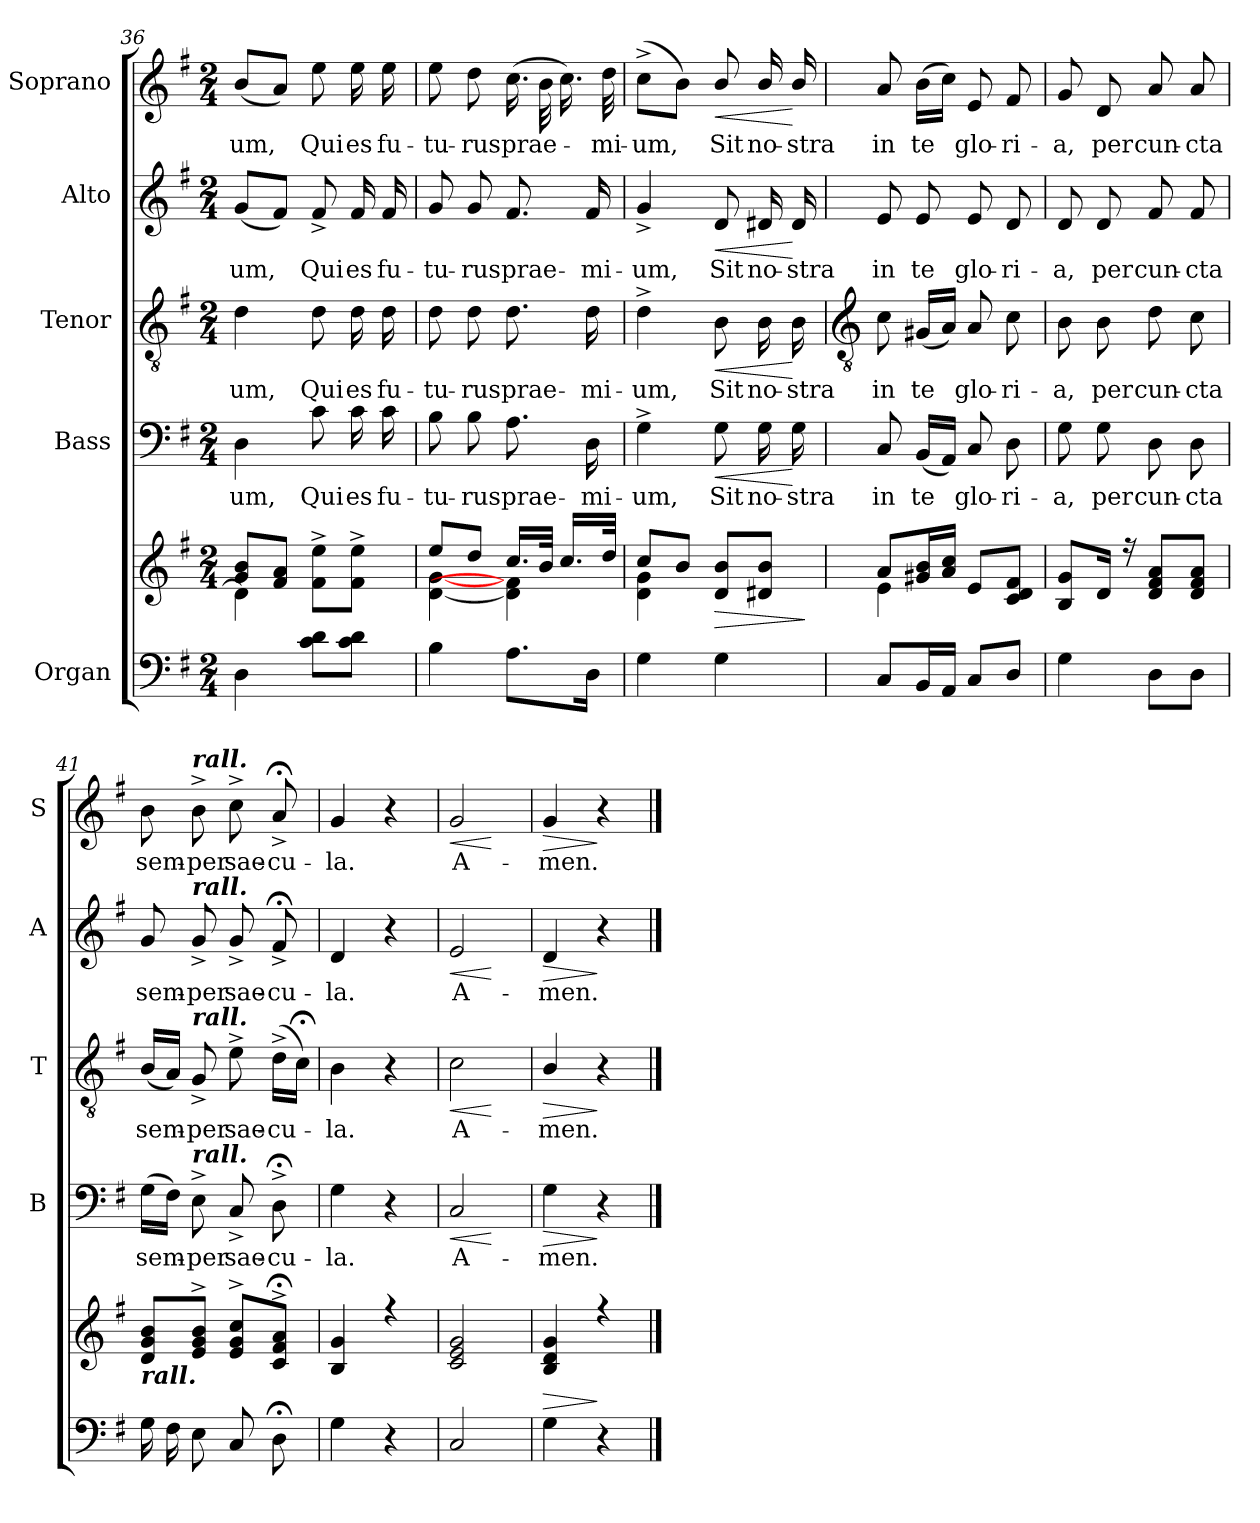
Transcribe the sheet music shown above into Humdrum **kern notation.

**kern	**kern	**dynam	**kern	**text	**dynam	**kern	**text	**dynam	**kern	**text	**dynam	**kern	**text	**dynam
*part5	*part5	*part5	*part4	*part4	*part4	*part3	*part3	*part3	*part2	*part2	*part2	*part1	*part1	*part1
*staff6	*staff5	*staff5/6	*staff4	*staff4	*staff4	*staff3	*staff3	*staff3	*staff2	*staff2	*staff2	*staff1	*staff1	*staff1
*I"Organ	*	*	*I"Bass	*	*	*I"Tenor	*	*	*I"Alto	*	*	*I"Soprano	*	*
*	*	*	*I'B	*	*	*I'T	*	*	*I'A	*	*	*I'S	*	*
*clefF4	*clefG2	*	*clefF4	*	*	*clefGv2	*	*	*clefG2	*	*	*clefG2	*	*
*k[f#]	*k[f#]	*	*k[f#]	*	*	*k[f#]	*	*	*k[f#]	*	*	*k[f#]	*	*
*G:	*G:	*	*G:	*	*	*G:	*	*	*G:	*	*	*G:	*	*
*M2/4	*M2/4	*	*M2/4	*	*	*M2/4	*	*	*M2/4	*	*	*M2/4	*	*
=36	=36	=36	=36	=36	=36	=36	=36	=36	=36	=36	=36	=36	=36	=36
*	*^	*	*	*	*	*	*	*	*	*	*	*	*	*
!	!	!	!	!	!LO:LY:b	!	!	!LO:LY:b	!	!	!LO:LY:b	!	!	!LO:LY:b	!
4D	8g 8bL	4d\]	.	4D	-um,	.	4d	-um,	.	(<8gL	-um,	.	(<8bL	um,	.
.	8f# 8aJ	.	.	.	.	.	.	.	.	8f#J)	.	.	8aJ)	.	.
!	!	!	!	!	!LO:LY:b	!	!	!LO:LY:b	!	!	!LO:LY:b	!	!	!LO:LY:b	!
8c 8dL	8f#^ 8ee^L	4ryy	.	8c	Qui	.	8d	Qui	.	8f#^	Qui	.	8ee	Qui	.
!	!	!	!	!	!LO:LY:b	!	!	!LO:LY:b	!	!	!LO:LY:b	!	!	!LO:LY:b	!
8c 8dJ	8f#^ 8ee^J	.	.	16c	es	.	16d	es	.	16f#	es	.	16ee	es	.
!	!	!	!	!	!LO:LY:b	!	!	!LO:LY:b	!	!	!LO:LY:b	!	!	!LO:LY:b	!
.	.	.	.	16c	fu-	.	16d	fu-	.	16f#	fu-	.	16ee	fu-	.
=37	=37	=37	=37	=37	=37	=37	=37	=37	=37	=37	=37	=37	=37	=37	=37
!	!	!	!	!	!LO:LY:b	!	!	!LO:LY:b	!	!	!LO:LY:b	!	!	!LO:LY:b	!
4B	8ee/L	[4d\ [4g\	.	8B	-tu-	.	8d	-tu-	.	8g	-tu-	.	8ee	-tu-	.
!	!	!	!	!	!LO:LY:b	!	!	!LO:LY:b	!	!	!LO:LY:b	!	!	!LO:LY:b	!
.	8dd/J	.	.	8B	-rus	.	8d	-rus	.	8g	-rus	.	8dd	-rus	.
!	!	!	!	!	!LO:LY:b	!	!	!LO:LY:b	!	!	!LO:LY:b	!	!	!LO:LY:b	!
8.AL	16.cc/LL	4d\] 4f#\]	.	8.A	prae-	.	8.d	prae-	.	8.f#	prae-	.	(>16.ccLL	prae-	.
.	32b/JJ	.	.	.	.	.	.	.	.	.	.	.	32bL	.	.
.	16.cc/LL	.	.	.	.	.	.	.	.	.	.	.	16.ccJJ)	.	.
!	!	!	!	!	!LO:LY:b	!	!	!LO:LY:b	!	!	!LO:LY:b	!	!	!	!
16DJ	.	.	.	16D	-mi-	.	16d	-mi-	.	16f#	-mi-	.	.	.	.
!	!	!	!	!	!	!	!	!	!	!	!	!	!	!LO:LY:b	!
.	32dd/JJ	.	.	.	.	.	.	.	.	.	.	.	32dd	mi-	.
=38	=38	=38	=38	=38	=38	=38	=38	=38	=38	=38	=38	=38	=38	=38	=38
!	!	!	!	!	!LO:LY:b	!	!	!LO:LY:b	!	!	!LO:LY:b	!	!	!LO:LY:b	!
4G	8cc/L	4d\ 4g\	.	4G^	-um,	.	4d^	-um,	.	4g^	-um,	.	(>8cc^L	-um,	.
.	8b/J	.	.	.	.	.	.	.	.	.	.	.	8bJ)	.	.
!	!	!	!LO:HP:b	!	!LO:LY:b	!LO:HP:b	!	!LO:LY:b	!LO:HP:b	!	!LO:LY:b	!LO:HP:b	!	!LO:LY:b	!LO:HP:b
4G	8d 8bL	4ryy	>	8G	Sit	<	8B	Sit	<	8d	Sit	<	8b/	Sit	<
!	!	!	!	!	!LO:LY:b	!	!	!LO:LY:b	!	!	!LO:LY:b	!	!	!LO:LY:b	!
.	8d#X 8bJ	.	.	16G	no-	.	16B	no-	.	16d#X	no-	.	16b/	no-	.
!	!	!	!	!	!LO:LY:b	!	!	!LO:LY:b	!	!	!LO:LY:b	!	!	!LO:LY:b	!
.	.	.	.	16G	-stra	[	16B	-stra	[	16d#	-stra	[	16b/	-stra	[
*	*v	*v	*	*	*	*	*	*	*	*	*	*	*	*	*
.	.	]	.	.	.	.	.	.	.	.	.	.	.	.
!!LO:LB:g=z
=39	=39	=39	=39	=39	=39	=39	=39	=39	=39	=39	=39	=39	=39	=39
*	*	*	*	*	*	*clefGv2	*	*	*	*	*	*	*	*
*	*^	*	*	*	*	*	*	*	*	*	*	*	*	*
!	!	!	!	!	!LO:LY:b	!	!	!LO:LY:b	!	!	!LO:LY:b	!	!	!LO:LY:b	!
8CL	8aL	4e\	.	8C	in	.	8c	in	.	8e	in	.	8a	in	.
!	!	!	!	!	!LO:LY:b	!	!	!LO:LY:b	!	!	!LO:LY:b	!	!	!LO:LY:b	!
16BBL	16g#X 16bL	.	.	(<16BBLL	te	.	(<16G#XLL	te	.	8e	te	.	(>16bLL	te	.
16AAJJ	16a 16ccJJ	.	.	16AAJJ)	.	.	16AJJ)	.	.	.	.	.	16ccJJ)	.	.
!	!	!	!	!	!LO:LY:b	!	!	!LO:LY:b	!	!	!LO:LY:b	!	!	!LO:LY:b	!
8CL	8eL	4ryy	.	8C	glo-	.	8A	glo-	.	8e	glo-	.	8e	glo-	.
!	!	!	!	!	!LO:LY:b	!	!	!LO:LY:b	!	!	!LO:LY:b	!	!	!LO:LY:b	!
8DJ	8c 8d 8f#J	.	.	8D	-ri-	.	8c	-ri-	.	8d	-ri-	.	8f#	-ri-	.
=40	=40	=40	=40	=40	=40	=40	=40	=40	=40	=40	=40	=40	=40	=40	=40
!	!	!LO:N:vis=1	!	!	!LO:LY:b	!	!	!LO:LY:b	!	!	!LO:LY:b	!	!	!LO:LY:b	!
4G	8B 8gL	2ryy	.	8G	-a,	.	8B	-a,	.	8d	-a,	.	8g	-a,	.
!	!	!	!	!	!LO:LY:b	!	!	!LO:LY:b	!	!	!LO:LY:b	!	!	!LO:LY:b	!
.	16dJ	.	.	8G	per	.	8B	per	.	8d	per	.	8d	per	.
.	16r	.	.	.	.	.	.	.	.	.	.	.	.	.	.
!	!	!	!	!	!LO:LY:b	!	!	!LO:LY:b	!	!	!LO:LY:b	!	!	!LO:LY:b	!
8DL	8d 8f# 8aL	.	.	8D	cun-	.	8d	cun-	.	8f#	cun-	.	8a	cun-	.
!	!	!	!	!	!LO:LY:b	!	!	!LO:LY:b	!	!	!LO:LY:b	!	!	!LO:LY:b	!
8DJ	8d 8f# 8aJ	.	.	8D	-cta	.	8c	-cta	.	8f#	-cta	.	8a	-cta	.
=41	=41	=41	=41	=41	=41	=41	=41	=41	=41	=41	=41	=41	=41	=41	=41
!	!LO:TX:b:Bi:t=rall.	!	!	!	!	!	!	!	!	!	!	!	!	!	!
!	!	!LO:N:vis=1	!	!	!LO:LY:b	!	!	!LO:LY:b	!	!	!LO:LY:b	!	!	!LO:LY:b	!
16GLL	8d 8g 8bL	2ryy	.	(>16GLL	sem-	.	(<16BLL	sem-	.	8g	sem-	.	8b	sem-	.
16F#	.	.	.	16F#JJ)	.	.	16AJJ)	.	.	.	.	.	.	.	.
!	!	!	!	!	!	!	!	!	!	!	!	!	!LO:TX:a:Bi:t=rall.	!	!
!	!	!	!	!	!	!	!	!	!	!LO:TX:a:Bi:t=rall.	!	!	!	!	!
!	!	!	!	!	!	!	!LO:TX:a:Bi:t=rall.	!	!	!	!	!	!	!	!
!	!	!	!	!LO:TX:a:Bi:t=rall.	!	!	!	!	!	!	!	!	!	!	!
!	!	!	!	!	!LO:LY:b	!	!	!LO:LY:b	!	!	!LO:LY:b	!	!	!LO:LY:b	!
8EJ	8e^ 8g^ 8b^J	.	.	8E^	per	.	8G^	per	.	8g^	-per	.	8b^	-per	.
!	!	!	!	!	!LO:LY:b	!	!	!LO:LY:b	!	!	!LO:LY:b	!	!	!LO:LY:b	!
8CL	8e^ 8g^ 8cc^L	.	.	8C^	sae-	.	8e^	sae-	.	8g^	sae-	.	8cc^	sae-	.
!	!	!	!	!	!LO:LY:b	!	!	!LO:LY:b	!	!	!LO:LY:b	!	!	!LO:LY:b	!
8D;J	8c;<^ 8f#;<^ 8a;<^J	.	.	8D;<^	-cu-	.	(>16d^LL	-cu-	.	8f#;<^	-cu-	.	8a;<^	-cu-	.
.	.	.	.	.	.	.	16c;<JJ)	.	.	.	.	.	.	.	.
=42	=42	=42	=42	=42	=42	=42	=42	=42	=42	=42	=42	=42	=42	=42	=42
!	!	!	!	!	!LO:LY:b	!	!	!LO:LY:b	!	!	!LO:LY:b	!	!	!LO:LY:b	!
4G	4B 4g	2ryy	.	4G	-la.	.	4B	la.	.	4d	-la.	.	4g	-la.	.
4r	4r	.	.	4r	.	.	4r	.	.	4r	.	.	4r	.	.
=43	=43	=43	=43	=43	=43	=43	=43	=43	=43	=43	=43	=43	=43	=43	=43
!	!	!LO:N:vis=1	!LO:HP:b	!	!LO:LY:b	!LO:HP:b	!	!LO:LY:b	!LO:HP:b	!	!LO:LY:b	!LO:HP:b	!	!LO:LY:b	!LO:HP:b
2C	2c 2e 2g	2ryy	<	2C	A-	<	2c	A-	<	2e	A-	<	2g	A-	<
*	*v	*v	*	*	*	*	*	*	*	*	*	*	*	*	*
.	.	[	.	.	[	.	.	[	.	.	[	.	.	[
=44	=44	=44	=44	=44	=44	=44	=44	=44	=44	=44	=44	=44	=44	=44
*	*^	*	*	*	*	*	*	*	*	*	*	*	*	*
!	!	!LO:N:vis=1	!LO:HP:b	!	!LO:LY:b	!LO:HP:b	!	!LO:LY:b	!LO:HP:b	!	!LO:LY:b	!LO:HP:b	!	!LO:LY:b	!LO:HP:b
4G	4B 4d 4g	2ryy	>	4G	-men.	>	4B/	-men.	>	4d	-men.	>	4g	-men.	>
4r	4r	.	]	4r	.	]	4r	.	]	4r	.	]	4r	.	]
*	*v	*v	*	*	*	*	*	*	*	*	*	*	*	*	*
==	==	==	==	==	==	==	==	==	==	==	==	==	==	==
*-	*-	*-	*-	*-	*-	*-	*-	*-	*-	*-	*-	*-	*-	*-
